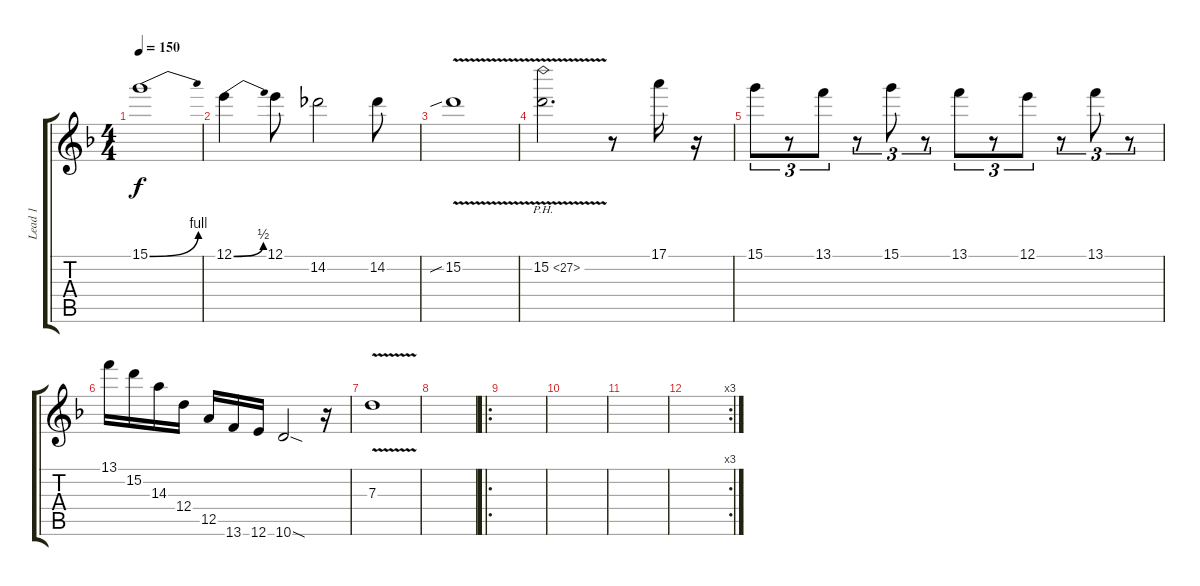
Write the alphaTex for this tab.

\track ("Lead 1" "Lead 1") {instrument overdrivenguitar}
\staff {score tabs}
\tuning (E4 B3 G3 D3 A2 E2) {hide}
\ts (4 4)
\tempo 150
\clef g2
\ks f
15.1{be (bend 0 0 60 4)}.1{dy f} |
12.1{be (bend 0 0 60 2)}.4 12.1.8 14.2.2 14.2.8 |
15.2{v sib}.1 |
15.2{ph 12 v}.2{d} r.8 17.1.16 r.16 |
15.1.8{tu (3 2)} r.8{tu (3 2)} 13.1.8{tu (3 2)} r.8{tu (3 2)} 15.1.8{tu (3 2)} r.8{tu (3 2)} 13.1.8{tu (3 2)} r.8{tu (3 2)} 12.1.8{tu (3 2)} r.8{tu (3 2)} 13.1.8{tu (3 2)} r.8{tu (3 2)} |
13.1.16 15.2.16 14.3.16 12.4.16 12.5.16 13.6.16 12.6.16 10.6{sod}.2 r.16 |
7.3{v}.1 |
|
\ro
|
|
|
\rc 3
